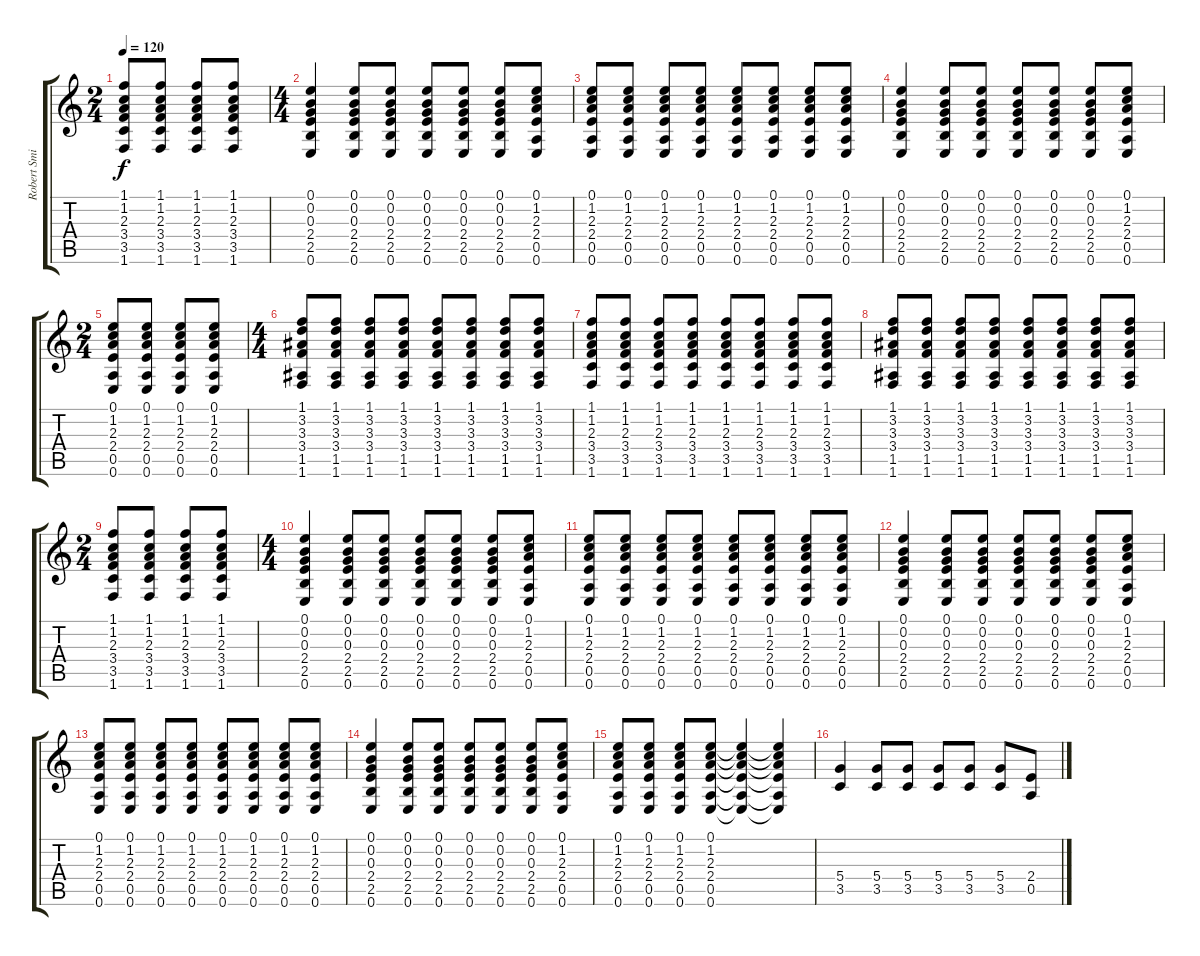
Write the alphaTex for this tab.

\track ("Robert Smith (Guitarra)" "Robert Smi") {instrument electricguitarmuted}
\staff {score tabs}
\tuning (E4 B3 G3 D3 A2 E2) {hide}
\ts (2 4)
\tempo 120
\clef g2
\ks c
(1.1 1.2 2.3 3.4 3.5 1.6).8{dy f instrument electricguitarclean} (1.1 1.2 2.3 3.4 3.5 1.6).8 (1.1 1.2 2.3 3.4 3.5 1.6).8 (1.1 1.2 2.3 3.4 3.5 1.6).8 |
\ts (4 4)
(0.1 0.2 0.3 2.4 2.5 0.6).4{instrument electricguitarclean} (0.1 0.2 0.3 2.4 2.5 0.6).8 (0.1 0.2 0.3 2.4 2.5 0.6).8 (0.1 0.2 0.3 2.4 2.5 0.6).8 (0.1 0.2 0.3 2.4 2.5 0.6).8 (0.1 0.2 0.3 2.4 2.5 0.6).8 (0.1 1.2 2.3 2.4 0.5 0.6).8 |
(0.1 1.2 2.3 2.4 0.5 0.6).8{instrument electricguitarclean} (0.1 1.2 2.3 2.4 0.5 0.6).8 (0.1 1.2 2.3 2.4 0.5 0.6).8 (0.1 1.2 2.3 2.4 0.5 0.6).8 (0.1 1.2 2.3 2.4 0.5 0.6).8 (0.1 1.2 2.3 2.4 0.5 0.6).8 (0.1 1.2 2.3 2.4 0.5 0.6).8 (0.1 1.2 2.3 2.4 0.5 0.6).8 |
(0.1 0.2 0.3 2.4 2.5 0.6).4{instrument electricguitarclean} (0.1 0.2 0.3 2.4 2.5 0.6).8 (0.1 0.2 0.3 2.4 2.5 0.6).8 (0.1 0.2 0.3 2.4 2.5 0.6).8 (0.1 0.2 0.3 2.4 2.5 0.6).8 (0.1 0.2 0.3 2.4 2.5 0.6).8 (0.1 1.2 2.3 2.4 0.5 0.6).8 |
\ts (2 4)
(0.1 1.2 2.3 2.4 0.5 0.6).8{instrument electricguitarclean} (0.1 1.2 2.3 2.4 0.5 0.6).8 (0.1 1.2 2.3 2.4 0.5 0.6).8 (0.1 1.2 2.3 2.4 0.5 0.6).8 |
\ts (4 4)
(1.1 3.2 3.3 3.4 1.5 1.6).8{instrument electricguitarclean} (1.1 3.2 3.3 3.4 1.5 1.6).8 (1.1 3.2 3.3 3.4 1.5 1.6).8 (1.1 3.2 3.3 3.4 1.5 1.6).8 (1.1 3.2 3.3 3.4 1.5 1.6).8 (1.1 3.2 3.3 3.4 1.5 1.6).8 (1.1 3.2 3.3 3.4 1.5 1.6).8 (1.1 3.2 3.3 3.4 1.5 1.6).8 |
(1.1 1.2 2.3 3.4 3.5 1.6).8{instrument electricguitarclean} (1.1 1.2 2.3 3.4 3.5 1.6).8 (1.1 1.2 2.3 3.4 3.5 1.6).8 (1.1 1.2 2.3 3.4 3.5 1.6).8 (1.1 1.2 2.3 3.4 3.5 1.6).8 (1.1 1.2 2.3 3.4 3.5 1.6).8 (1.1 1.2 2.3 3.4 3.5 1.6).8 (1.1 1.2 2.3 3.4 3.5 1.6).8 |
(1.1 3.2 3.3 3.4 1.5 1.6).8{instrument electricguitarclean} (1.1 3.2 3.3 3.4 1.5 1.6).8 (1.1 3.2 3.3 3.4 1.5 1.6).8 (1.1 3.2 3.3 3.4 1.5 1.6).8 (1.1 3.2 3.3 3.4 1.5 1.6).8 (1.1 3.2 3.3 3.4 1.5 1.6).8 (1.1 3.2 3.3 3.4 1.5 1.6).8 (1.1 3.2 3.3 3.4 1.5 1.6).8 |
\ts (2 4)
(1.1 1.2 2.3 3.4 3.5 1.6).8{instrument electricguitarclean} (1.1 1.2 2.3 3.4 3.5 1.6).8 (1.1 1.2 2.3 3.4 3.5 1.6).8 (1.1 1.2 2.3 3.4 3.5 1.6).8 |
\ts (4 4)
(0.1 0.2 0.3 2.4 2.5 0.6).4{instrument electricguitarclean} (0.1 0.2 0.3 2.4 2.5 0.6).8 (0.1 0.2 0.3 2.4 2.5 0.6).8 (0.1 0.2 0.3 2.4 2.5 0.6).8 (0.1 0.2 0.3 2.4 2.5 0.6).8 (0.1 0.2 0.3 2.4 2.5 0.6).8 (0.1 1.2 2.3 2.4 0.5 0.6).8 |
(0.1 1.2 2.3 2.4 0.5 0.6).8{instrument electricguitarclean} (0.1 1.2 2.3 2.4 0.5 0.6).8 (0.1 1.2 2.3 2.4 0.5 0.6).8 (0.1 1.2 2.3 2.4 0.5 0.6).8 (0.1 1.2 2.3 2.4 0.5 0.6).8 (0.1 1.2 2.3 2.4 0.5 0.6).8 (0.1 1.2 2.3 2.4 0.5 0.6).8 (0.1 1.2 2.3 2.4 0.5 0.6).8 |
(0.1 0.2 0.3 2.4 2.5 0.6).4{instrument electricguitarclean} (0.1 0.2 0.3 2.4 2.5 0.6).8 (0.1 0.2 0.3 2.4 2.5 0.6).8 (0.1 0.2 0.3 2.4 2.5 0.6).8 (0.1 0.2 0.3 2.4 2.5 0.6).8 (0.1 0.2 0.3 2.4 2.5 0.6).8 (0.1 1.2 2.3 2.4 0.5 0.6).8 |
(0.1 1.2 2.3 2.4 0.5 0.6).8{instrument electricguitarclean} (0.1 1.2 2.3 2.4 0.5 0.6).8 (0.1 1.2 2.3 2.4 0.5 0.6).8 (0.1 1.2 2.3 2.4 0.5 0.6).8 (0.1 1.2 2.3 2.4 0.5 0.6).8 (0.1 1.2 2.3 2.4 0.5 0.6).8 (0.1 1.2 2.3 2.4 0.5 0.6).8 (0.1 1.2 2.3 2.4 0.5 0.6).8 |
(0.1 0.2 0.3 2.4 2.5 0.6).4{instrument electricguitarclean} (0.1 0.2 0.3 2.4 2.5 0.6).8 (0.1 0.2 0.3 2.4 2.5 0.6).8 (0.1 0.2 0.3 2.4 2.5 0.6).8 (0.1 0.2 0.3 2.4 2.5 0.6).8 (0.1 0.2 0.3 2.4 2.5 0.6).8 (0.1 1.2 2.3 2.4 0.5 0.6).8 |
(0.1 1.2 2.3 2.4 0.5 0.6).8{instrument electricguitarclean} (0.1 1.2 2.3 2.4 0.5 0.6).8 (0.1 1.2 2.3 2.4 0.5 0.6).8 (0.1 1.2 2.3 2.4 0.5 0.6).8 (0.1{t} 1.2{t} 2.3{t} 2.4{t} 0.5{t} 0.6{t}).4 (0.1{t} 1.2{t} 2.3{t} 2.4{t} 0.5{t} 0.6{t}).4 |
(5.4 3.5).4{instrument electricguitarmuted} (5.4 3.5).8 (5.4 3.5).8 (5.4 3.5).8 (5.4 3.5).8 (5.4 3.5).8 (2.4 0.5).8
